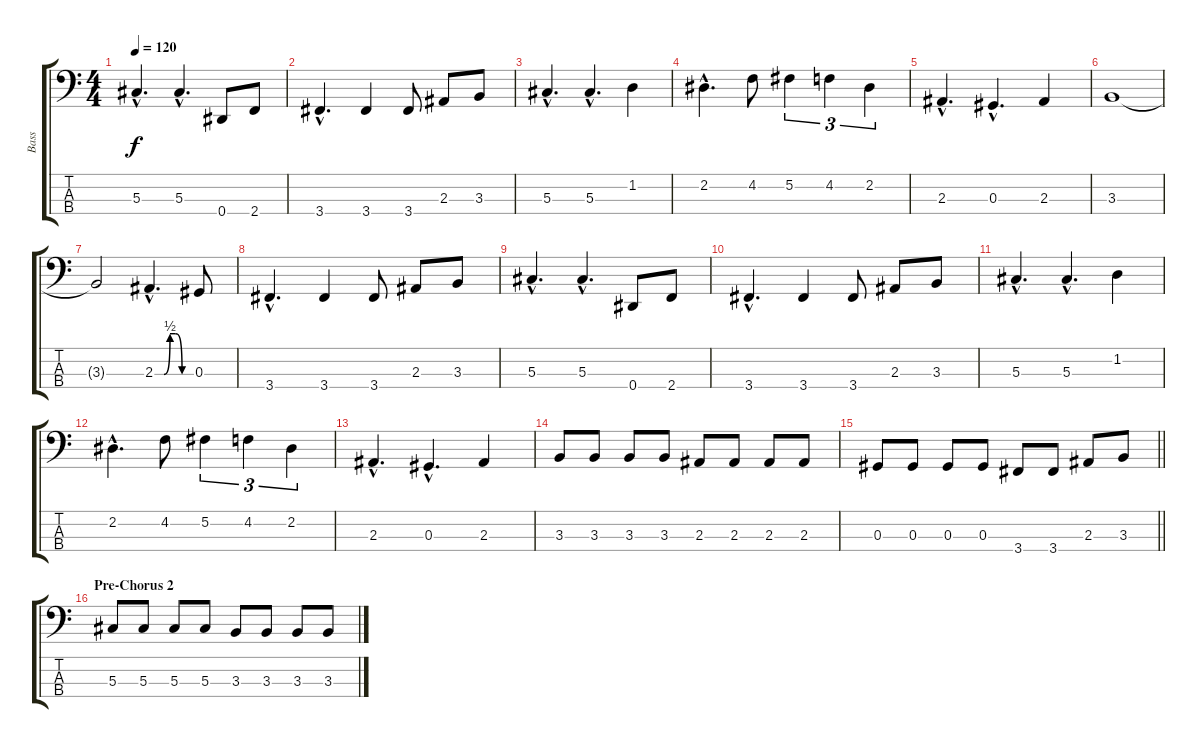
\track ("Bass" "Bass") {instrument electricbasspick}
\staff {score tabs}
\tuning (Gb2 Db2 Ab1 Eb1) {hide}
\ts (4 4)
\tempo 120
\clef f4
\ks c
5.3{hac}.4{d dy f} 5.3{hac}.4{d} 0.4.8 2.4.8 |
3.4{hac}.4{d} 3.4.4 3.4.8 2.3.8 3.3.8 |
5.3{hac}.4{d} 5.3{hac}.4{d} 1.2.4 |
2.2{hac}.4{d} 4.2.8 5.2.4{tu (3 2)} 4.2.4{tu (3 2)} 2.2.4{tu (3 2)} |
2.3{hac}.4{d} 0.3{hac}.4{d} 2.3.4 |
3.3.1 |
3.3{t}.2 2.3{be (custom 0 0 15 0 25 2 34 2 45 0 60 0) hac}.4{d} 0.3.8 |
3.4{hac}.4{d} 3.4.4 3.4.8 2.3.8 3.3.8 |
5.3{hac}.4{d} 5.3{hac}.4{d} 0.4.8 2.4.8 |
3.4{hac}.4{d} 3.4.4 3.4.8 2.3.8 3.3.8 |
5.3{hac}.4{d} 5.3{hac}.4{d} 1.2.4 |
2.2{hac}.4{d} 4.2.8 5.2.4{tu (3 2)} 4.2.4{tu (3 2)} 2.2.4{tu (3 2)} |
2.3{hac}.4{d} 0.3{hac}.4{d} 2.3.4 |
3.3.8 3.3.8 3.3.8 3.3.8 2.3.8 2.3.8 2.3.8 2.3.8 |
\barLineRight lightlight
0.3.8 0.3.8 0.3.8 0.3.8 3.4.8 3.4.8 2.3.8 3.3.8 |
\section ("" "Pre-Chorus 2")
5.3.8 5.3.8 5.3.8 5.3.8 3.3.8 3.3.8 3.3.8 3.3.8
